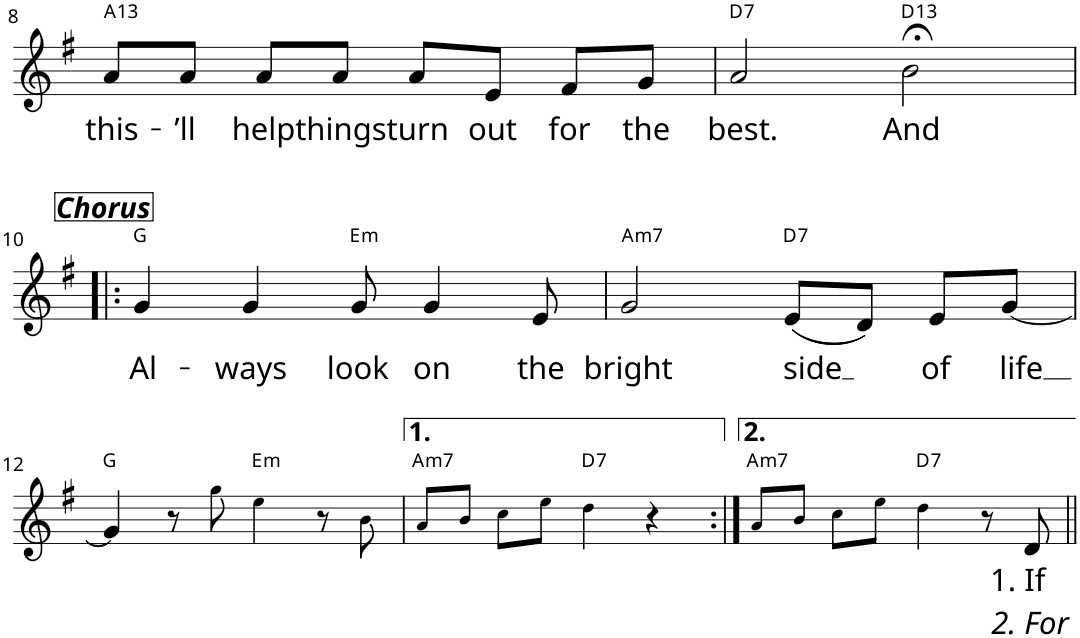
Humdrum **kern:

**kern	**text	**text	**harte
*part1	*part1	*part1	*part1
*staff1	*staff1	*staff1	*
*I"Piano	*	*	*
*I'Pno.	*	*	*
!!LO:PB:g=z
*clefG2	*	*	*
*k[f#]	*	*	*
*M4/4	*	*	*
=8	=8	=8	=8
!	!LO:LY:b	!	!LO:H:kt=13
8a/L	this-	.	A:9(11,13)
!	!LO:LY:b	!	!
8a/J	-’ll	.	.
!	!LO:LY:b	!	!
8a/L	help	.	.
!	!LO:LY:b	!	!
8a/J	things	.	.
!	!LO:LY:b	!	!
8a/L	turn	.	.
!	!LO:LY:b	!	!
8e/J	out	.	.
!	!LO:LY:b	!	!
8f#/L	for	.	.
!	!LO:LY:b	!	!
8g/J	the	.	.
=9	=9	=9	=9
!	!LO:LY:b	!	!LO:H:kt=7
2a/	best.	.	D:7
!	!LO:LY:b	!	!LO:H:kt=13
2b;<\	And	.	D:9(11,13)
!!LO:LB:g=z
=10!|:	=10!|:	=10!|:	=10!|:
!LO:TX:a:Bi:t=Chorus	!	!	!
!	!LO:LY:b	!	!
4g/	Al-	.	G:maj
!	!LO:LY:b	!	!
4g/	-ways	.	.
!	!LO:LY:b	!	!LO:H:kt=m
8g/	look	.	E:min
!	!LO:LY:b	!	!
4g/	on	.	.
!	!LO:LY:b	!	!
8e/	the	.	.
=11	=11	=11	=11
!	!LO:LY:b	!	!LO:H:kt=m7
2g/	bright	.	A:min7
!	!LO:LY:b	!	!LO:H:kt=7
((8e/L	side	.	D:7
8d/J))	.	.	.
!	!LO:LY:b	!	!
8e/L	of	.	.
!	!LO:LY:b	!	!
[8g/J	life	.	.
!!LO:LB:g=z
=12	=12	=12	=12
4g/]	.	.	G:maj
8r	.	.	.
8gg!\	.	.	.
!	!	!	!LO:H:kt=m
4ee!\	.	.	E:min
8r	.	.	.
8b!\	.	.	.
=13	=13	=13	=13
!	!	!	!LO:H:kt=m7
8a!/L	.	.	A:min7
8b!/J	.	.	.
8cc!\L	.	.	.
8ee!\J	.	.	.
!	!	!	!LO:H:kt=7
4dd!\	.	.	D:7
4r	.	.	.
=14:|!	=14:|!	=14:|!	=14:|!
!	!	!	!LO:H:kt=m7
8a!/L	.	.	A:min7
8b!/J	.	.	.
8cc!\L	.	.	.
8ee!\J	.	.	.
!	!	!	!LO:H:kt=7
4dd!\	.	.	D:7
8r	.	.	.
!	!LO:LY:b	!LO:LY:b	!
8d/	1. If	2. For	.
=||	=||	=||	=||
*-	*-	*-	*-
